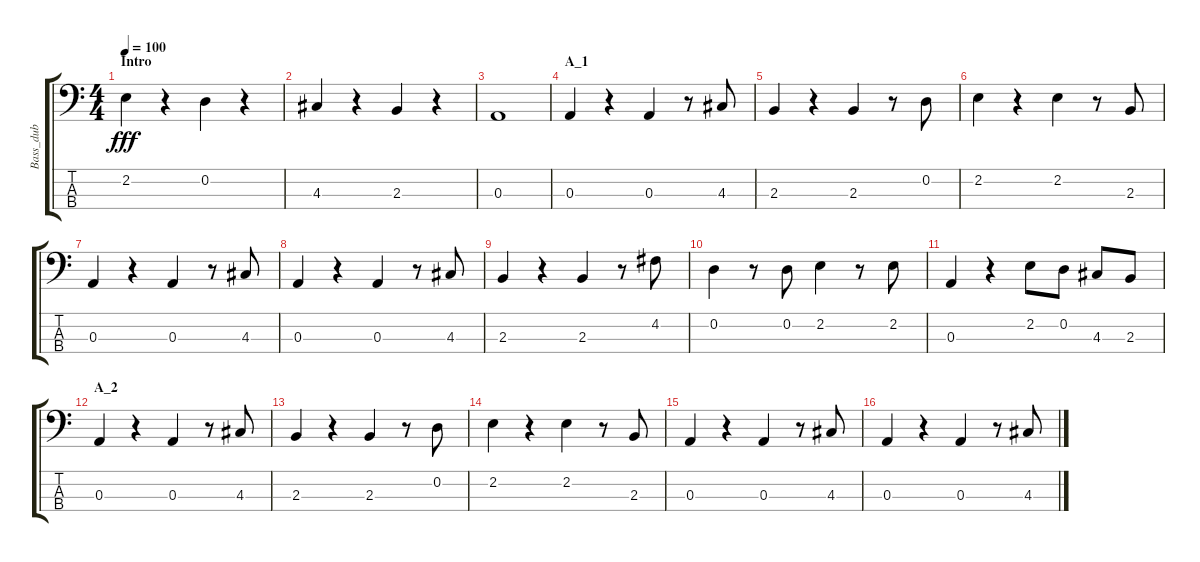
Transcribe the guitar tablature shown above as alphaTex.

\track ("Bass_dub" "Bass_dub") {instrument electricguitarmuted}
\staff {score tabs}
\tuning (G2 D2 A1 E1) {hide}
\ts (4 4)
\section ("" "Intro")
\tempo 100
\clef f4
\ks c
2.2.4{dy fff instrument electricguitarmuted} r.4 0.2.4 r.4 |
4.3.4 r.4 2.3.4 r.4 |
0.3.1 |
\section ("" "A_1")
0.3.4 r.4 0.3.4 r.8 4.3.8 |
2.3.4 r.4 2.3.4 r.8 0.2.8 |
2.2.4 r.4 2.2.4 r.8 2.3.8 |
0.3.4 r.4 0.3.4 r.8 4.3.8 |
0.3.4 r.4 0.3.4 r.8 4.3.8 |
2.3.4 r.4 2.3.4 r.8 4.2.8 |
0.2.4 r.8 0.2.8 2.2.4 r.8 2.2.8 |
0.3.4 r.4 2.2.8 0.2.8 4.3.8 2.3.8 |
\section ("" "A_2")
0.3.4 r.4 0.3.4 r.8 4.3.8 |
2.3.4 r.4 2.3.4 r.8 0.2.8 |
2.2.4 r.4 2.2.4 r.8 2.3.8 |
0.3.4 r.4 0.3.4 r.8 4.3.8 |
0.3.4 r.4 0.3.4 r.8 4.3.8
